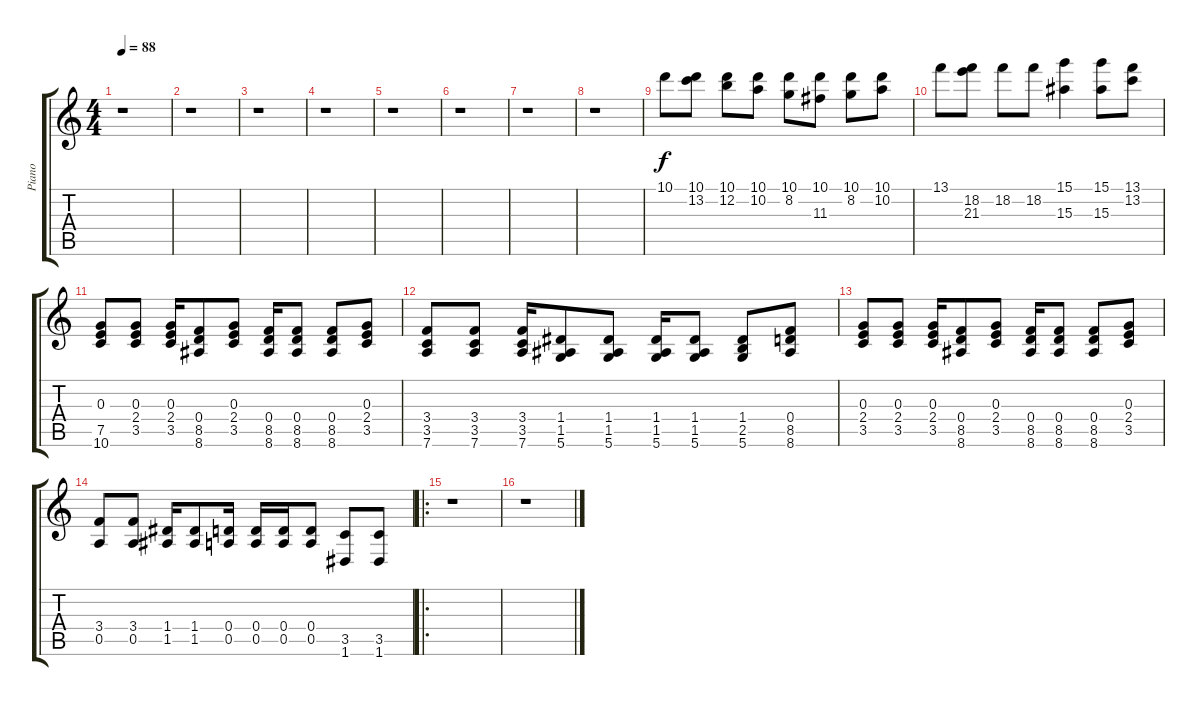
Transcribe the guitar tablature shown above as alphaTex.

\track ("Piano" "Piano") {instrument acousticgrandpiano}
\staff {score tabs}
\tuning (E5 B4 G4 D4 A3 D3) {hide}
\ts (4 4)
\tempo 88
\clef g2
\ks c
r.1{dy f} |
r.1 |
r.1 |
r.1 |
r.1 |
r.1 |
r.1 |
r.1 |
10.1.8 (10.1 13.2).8 (10.1 12.2).8 (10.1 10.2).8 (10.1 8.2).8 (10.1 11.3).8 (10.1 8.2).8 (10.1 10.2).8 |
13.1.8 (18.2 21.3).8 18.2.8 18.2.8 (15.1 15.3).4 (15.1 15.3).8 (13.1 13.2).8 |
(0.3 7.5 10.6).8 (0.3 2.4 3.5).8 (0.3 2.4 3.5).16 (0.4 8.5 8.6).8 (0.3 2.4 3.5).8 (0.4 8.5 8.6).16 (0.4 8.5 8.6).8 (0.4 8.5 8.6).8 (0.3 2.4 3.5).8 |
(3.4 3.5 7.6).8 (3.4 3.5 7.6).8 (3.4 3.5 7.6).16 (1.4 1.5 5.6).8 (1.4 1.5 5.6).8 (1.4 1.5 5.6).16 (1.4 1.5 5.6).8 (1.4 2.5 5.6).8 (0.4 8.5 8.6).8 |
(0.3 2.4 3.5).8 (0.3 2.4 3.5).8 (0.3 2.4 3.5).16 (0.4 8.5 8.6).8 (0.3 2.4 3.5).8 (0.4 8.5 8.6).16 (0.4 8.5 8.6).8 (0.4 8.5 8.6).8 (0.3 2.4 3.5).8 |
(3.4 0.5).8 (3.4 0.5).8 (1.4 1.5).16 (1.4 1.5).8 (0.4 0.5).16 (0.4 0.5).16 (0.4 0.5).16 (0.4 0.5).8 (3.5 1.6).8 (3.5 1.6).8 |
\ro
r.1 |
r.1
